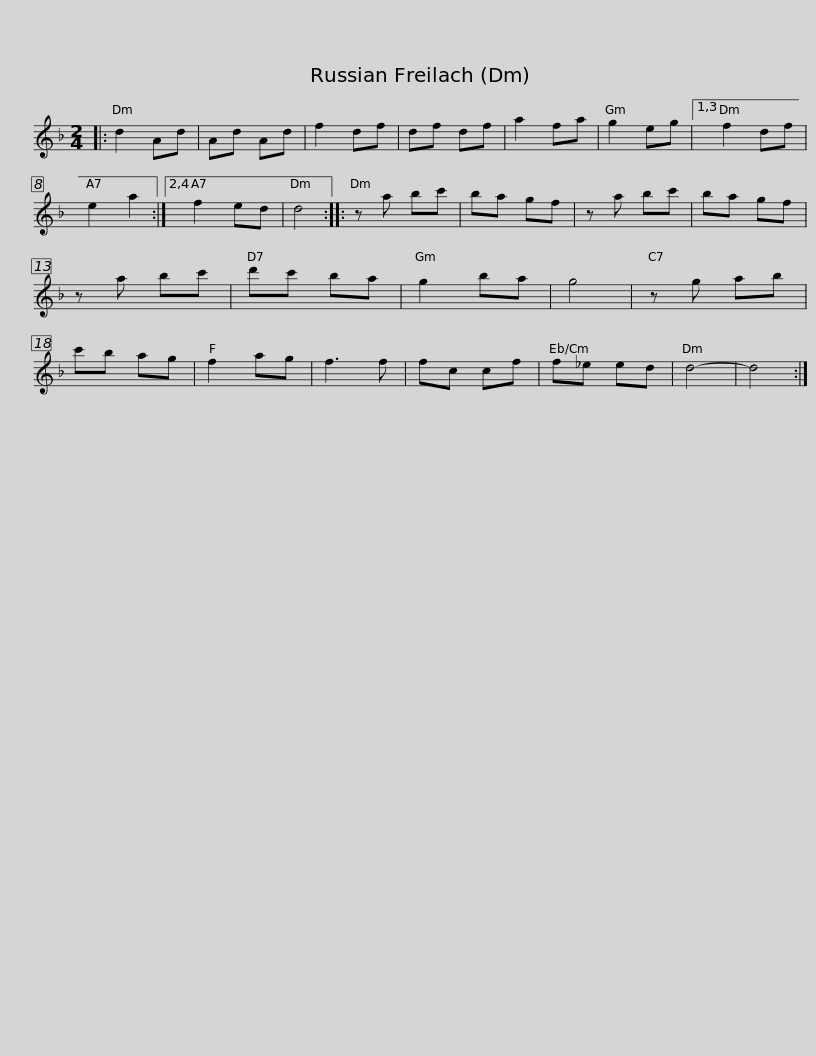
X:1
L:1/8
M:2/4
I:linebreak $
K:Dmin
V:1 treble
V:1
|: d2 Ad | Ad Ad | f2 df | df df | a2 fa | %5
 g2 eg |1,3 f2 df | e2 a2 :|2,4 f2 ed | d4 :: %10
 z a bc' |$ ba gf | z a bc' | ba gf | z a bc' | %15
 d'c' ba | g2 ba | g4 | z g ab | c'b ag | %20
 f2 ag |$ f3 f | fc cf | f_e ed | d4- | %25
 d4 :| %26
